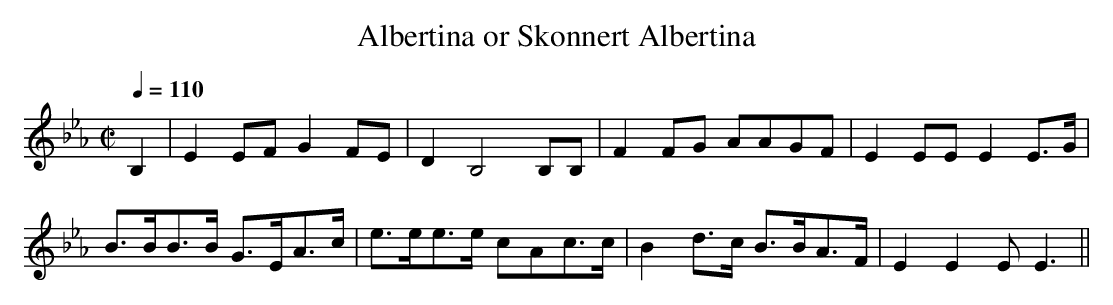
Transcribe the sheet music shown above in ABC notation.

X:1
T:Albertina or Skonnert Albertina
M:C|
L:1/8
Q:1/4=110
K:Eb
B,2|\
E2EF G2FE|D2 B,4 B,B,|F2FG AAGF|E2EE E2E>G|
B>BB>B G>EA>c|e>ee>e cAc>c|B2d>c B>BA>F|E2E2 EE3||
